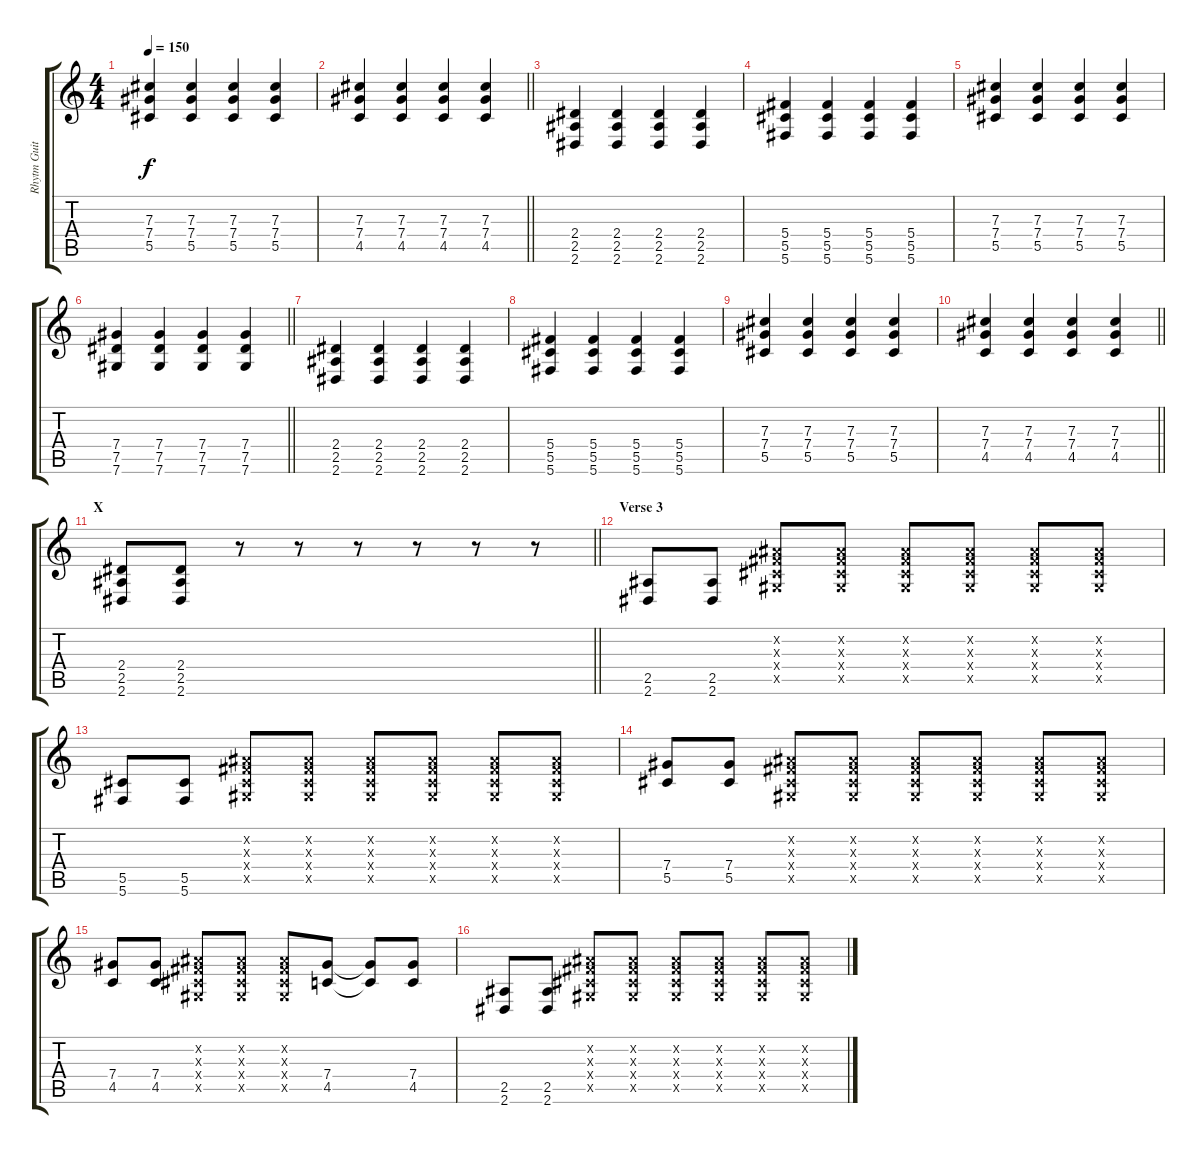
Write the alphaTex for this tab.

\track ("Rhytm Guitar [L]" "Rhytm Guit") {instrument distortionguitar}
\staff {score tabs}
\tuning (Eb4 Bb3 Gb3 Db3 Ab2 Db2) {hide}
\ts (4 4)
\tempo 150
\clef g2
\ks c
(7.3 7.4 5.5).4{dy f} (7.3 7.4 5.5).4 (7.3 7.4 5.5).4 (7.3 7.4 5.5).4 |
\barLineRight lightlight
(7.3 7.4 4.5).4 (7.3 7.4 4.5).4 (7.3 7.4 4.5).4 (7.3 7.4 4.5).4 |
(2.4 2.5 2.6).4 (2.4 2.5 2.6).4 (2.4 2.5 2.6).4 (2.4 2.5 2.6).4 |
(5.4 5.5 5.6).4 (5.4 5.5 5.6).4 (5.4 5.5 5.6).4 (5.4 5.5 5.6).4 |
(7.3 7.4 5.5).4 (7.3 7.4 5.5).4 (7.3 7.4 5.5).4 (7.3 7.4 5.5).4 |
\barLineRight lightlight
(7.4 7.5 7.6).4 (7.4 7.5 7.6).4 (7.4 7.5 7.6).4 (7.4 7.5 7.6).4 |
(2.4 2.5 2.6).4 (2.4 2.5 2.6).4 (2.4 2.5 2.6).4 (2.4 2.5 2.6).4 |
(5.4 5.5 5.6).4 (5.4 5.5 5.6).4 (5.4 5.5 5.6).4 (5.4 5.5 5.6).4 |
(7.3 7.4 5.5).4 (7.3 7.4 5.5).4 (7.3 7.4 5.5).4 (7.3 7.4 5.5).4 |
\barLineRight lightlight
(7.3 7.4 4.5).4 (7.3 7.4 4.5).4 (7.3 7.4 4.5).4 (7.3 7.4 4.5).4 |
\section ("" "X")
\barLineRight lightlight
(2.4 2.5 2.6).8 (2.4 2.5 2.6).8 r.8 r.8 r.8 r.8 r.8 r.8 |
\section ("" "Verse 3")
(2.5 2.6).8 (2.5 2.6).8 (0.2{x} 0.3{x} 0.4{x} 0.5{x}).8 (0.2{x} 0.3{x} 0.4{x} 0.5{x}).8 (0.2{x} 0.3{x} 0.4{x} 0.5{x}).8 (0.2{x} 0.3{x} 0.4{x} 0.5{x}).8 (0.2{x} 0.3{x} 0.4{x} 0.5{x}).8 (0.2{x} 0.3{x} 0.4{x} 0.5{x}).8 |
(5.5 5.6).8 (5.5 5.6).8 (0.2{x} 0.3{x} 0.4{x} 0.5{x}).8 (0.2{x} 0.3{x} 0.4{x} 0.5{x}).8 (0.2{x} 0.3{x} 0.4{x} 0.5{x}).8 (0.2{x} 0.3{x} 0.4{x} 0.5{x}).8 (0.2{x} 0.3{x} 0.4{x} 0.5{x}).8 (0.2{x} 0.3{x} 0.4{x} 0.5{x}).8 |
(7.4 5.5).8 (7.4 5.5).8 (0.2{x} 0.3{x} 0.4{x} 0.5{x}).8 (0.2{x} 0.3{x} 0.4{x} 0.5{x}).8 (0.2{x} 0.3{x} 0.4{x} 0.5{x}).8 (0.2{x} 0.3{x} 0.4{x} 0.5{x}).8 (0.2{x} 0.3{x} 0.4{x} 0.5{x}).8 (0.2{x} 0.3{x} 0.4{x} 0.5{x}).8 |
(7.4 4.5).8 (7.4 4.5).8 (0.2{x} 0.3{x} 0.4{x} 0.5{x}).8 (0.2{x} 0.3{x} 0.4{x} 0.5{x}).8 (0.2{x} 0.3{x} 0.4{x} 0.5{x}).8 (7.4 4.5).8 (7.4{t} 4.5{t}).8 (7.4 4.5).8 |
(2.5 2.6).8 (2.5 2.6).8 (0.2{x} 0.3{x} 0.4{x} 0.5{x}).8 (0.2{x} 0.3{x} 0.4{x} 0.5{x}).8 (0.2{x} 0.3{x} 0.4{x} 0.5{x}).8 (0.2{x} 0.3{x} 0.4{x} 0.5{x}).8 (0.2{x} 0.3{x} 0.4{x} 0.5{x}).8 (0.2{x} 0.3{x} 0.4{x} 0.5{x}).8
